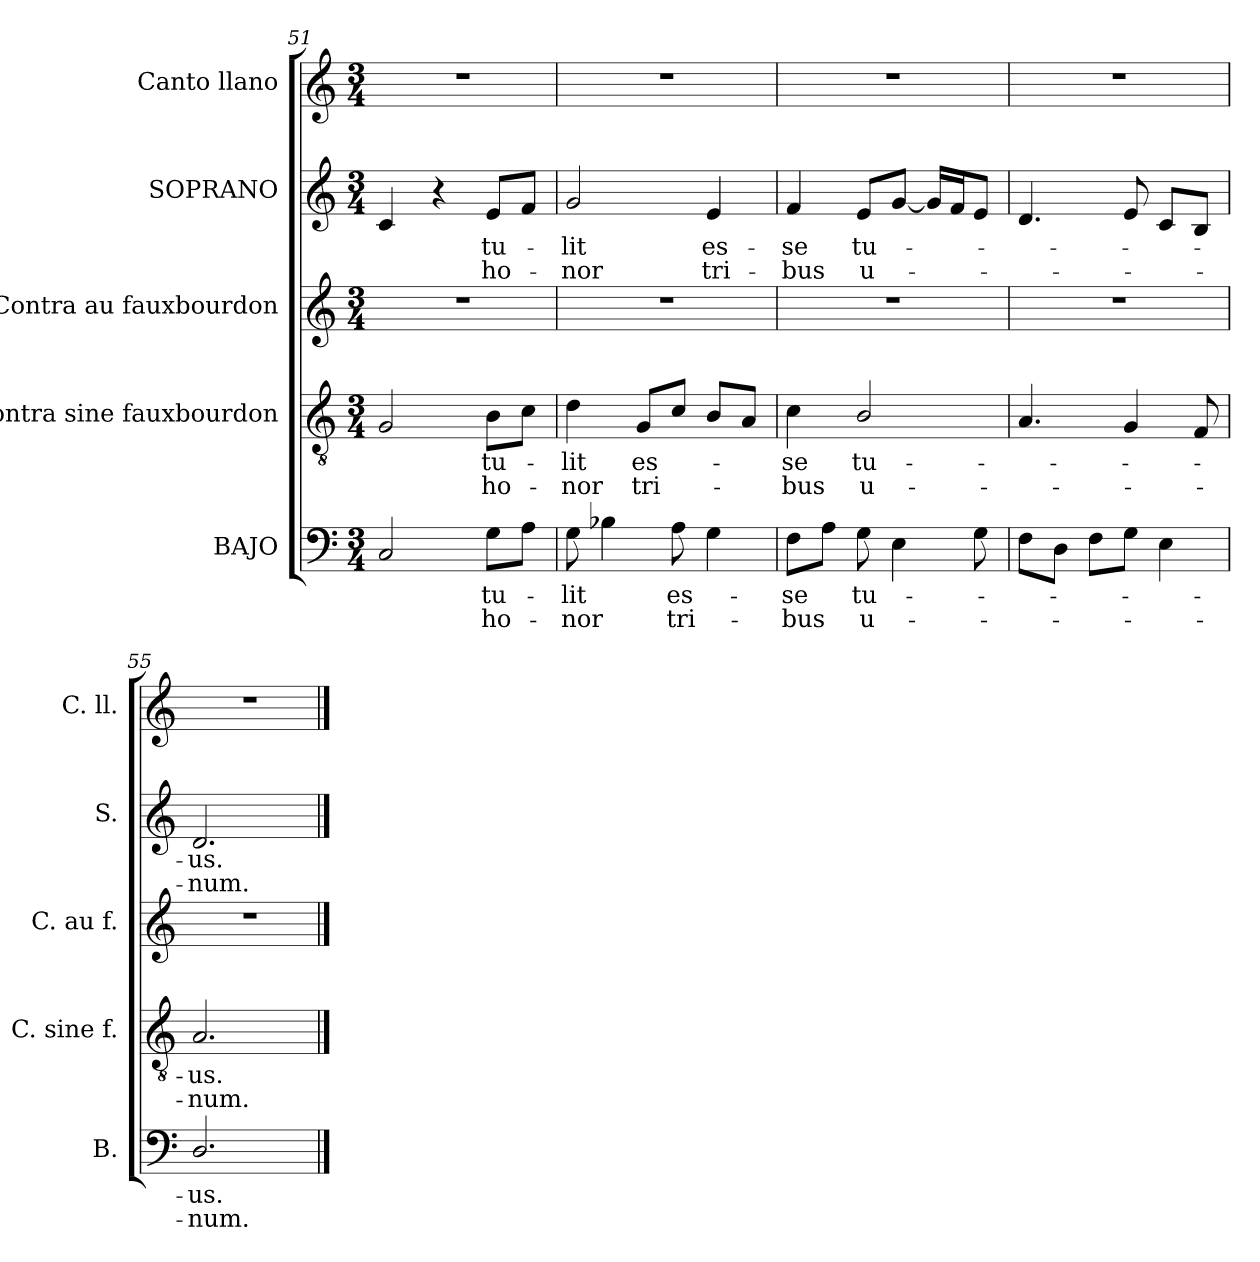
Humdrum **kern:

**kern	**text	**text	**kern	**text	**text	**kern	**kern	**text	**text	**kern
*part5	*part5	*part5	*part4	*part4	*part4	*part3	*part2	*part2	*part2	*part1
*staff5	*staff5	*staff5	*staff4	*staff4	*staff4	*staff3	*staff2	*staff2	*staff2	*staff1
*I"BAJO	*	*	*I"Contra sine  fauxbourdon	*	*	*I"Contra au  fauxbourdon	*I"SOPRANO	*	*	*I"Canto llano
*I'B.	*	*	*I'C. sine f.	*	*	*I'C. au f.	*I'S.	*	*	*I'C. ll.
*clefF4	*	*	*clefGv2	*	*	*clefG2	*clefG2	*	*	*clefG2
*	*	*	*ITrd7c12	*	*	*	*	*	*	*
*k[]	*	*	*k[]	*	*	*k[]	*k[]	*	*	*k[]
*C:	*	*	*C:	*	*	*C:	*C:	*	*	*C:
*M3/4	*	*	*M3/4	*	*	*M3/4	*M3/4	*	*	*M3/4
=51	=51	=51	=51	=51	=51	=51	=51	=51	=51	=51
!	!	!	!	!	!	!LO:N:vis=1	!	!	!	!LO:N:vis=1
2Ci/	.	.	2GGi/	.	.	2.r	4ci/	.	.	2.r
.	.	.	.	.	.	.	4r	.	.	.
!	!LO:LY:b:color=#000000	!LO:LY:b:color=#000000	!	!	!	!	!	!	!	!
!	!	!	!	!LO:LY:b:color=#000000	!LO:LY:b:color=#000000	!	!	!	!	!
!	!	!	!	!	!	!	!	!LO:LY:b:color=#000000	!LO:LY:b:color=#000000	!
8Gi\L	tu-	ho-	8BBi\L	tu-	ho-	.	8ei/L	tu-	ho-	.
8Ai\J	.	.	8Ci\J	.	.	.	8fi/J	.	.	.
=52	=52	=52	=52	=52	=52	=52	=52	=52	=52	=52
!	!LO:LY:b:color=#000000	!LO:LY:b:color=#000000	!	!	!	!	!	!	!	!
!	!	!	!	!LO:LY:b:color=#000000	!LO:LY:b:color=#000000	!LO:N:vis=1	!	!	!	!
!	!	!	!	!	!	!	!	!LO:LY:b:color=#000000	!LO:LY:b:color=#000000	!LO:N:vis=1
8Gi\	-lit	-nor	4Di\	-lit	-nor	2.r	2gi/	-lit	-nor	2.r
4B-Xi\	.	.	.	.	.	.	.	.	.	.
!	!	!	!	!LO:LY:b:color=#000000	!LO:LY:b:color=#000000	!	!	!	!	!
.	.	.	8GGi/L	es-	tri-	.	.	.	.	.
!	!LO:LY:b:color=#000000	!LO:LY:b:color=#000000	!	!	!	!	!	!	!	!
8Ai\	es-	tri-	8Ci/J	.	.	.	.	.	.	.
!	!	!	!	!	!	!	!	!LO:LY:b:color=#000000	!LO:LY:b:color=#000000	!
4Gi\	.	.	8BBi/L	.	.	.	4ei/	es-	tri-	.
.	.	.	8AAi/J	.	.	.	.	.	.	.
=53	=53	=53	=53	=53	=53	=53	=53	=53	=53	=53
!	!LO:LY:b:color=#000000	!LO:LY:b:color=#000000	!	!	!	!	!	!	!	!
!	!	!	!	!LO:LY:b:color=#000000	!LO:LY:b:color=#000000	!LO:N:vis=1	!	!	!	!
!	!	!	!	!	!	!	!	!LO:LY:b:color=#000000	!LO:LY:b:color=#000000	!LO:N:vis=1
8Fi\L	-se	-bus	4Ci\	-se	-bus	2.r	4fi/	-se	-bus	2.r
8Ai\J	.	.	.	.	.	.	.	.	.	.
!	!LO:LY:b:color=#000000	!LO:LY:b:color=#000000	!	!	!	!	!	!	!	!
!	!	!	!	!LO:LY:b:color=#000000	!LO:LY:b:color=#000000	!	!	!	!	!
!	!	!	!	!	!	!	!	!LO:LY:b:color=#000000	!LO:LY:b:color=#000000	!
8Gi\	tu-	u-	2BBi/	tu-	u-	.	8ei/L	tu-	u-	.
4Ei\	.	.	.	.	.	.	[8gi/J	.	.	.
.	.	.	.	.	.	.	16gi/LL]	.	.	.
.	.	.	.	.	.	.	16fi/J	.	.	.
8Gi\	.	.	.	.	.	.	8ei/J	.	.	.
=54	=54	=54	=54	=54	=54	=54	=54	=54	=54	=54
!	!	!	!	!	!	!LO:N:vis=1	!	!	!	!LO:N:vis=1
8Fi\L	.	.	4.AAi/	.	.	2.r	4.di/	.	.	2.r
8Di\J	.	.	.	.	.	.	.	.	.	.
8Fi\L	.	.	.	.	.	.	.	.	.	.
8Gi\J	.	.	4GGi/	.	.	.	8ei/	.	.	.
4Ei\	.	.	.	.	.	.	8ci/L	.	.	.
.	.	.	8FFi/	.	.	.	8Bi/J	.	.	.
=55	=55	=55	=55	=55	=55	=55	=55	=55	=55	=55
!	!LO:LY:b:color=#000000	!LO:LY:b:color=#000000	!	!	!	!	!	!	!	!
!	!	!	!	!LO:LY:b:color=#000000	!LO:LY:b:color=#000000	!LO:N:vis=1	!	!	!	!
!	!	!	!	!	!	!	!	!LO:LY:b:color=#000000	!LO:LY:b:color=#000000	!LO:N:vis=1
2.Di/	-us.	-num.	2.AAi/	-us.	-num.	2.r	2.di/	-us.	-num.	2.r
==	==	==	==	==	==	==	==	==	==	==
*-	*-	*-	*-	*-	*-	*-	*-	*-	*-	*-
